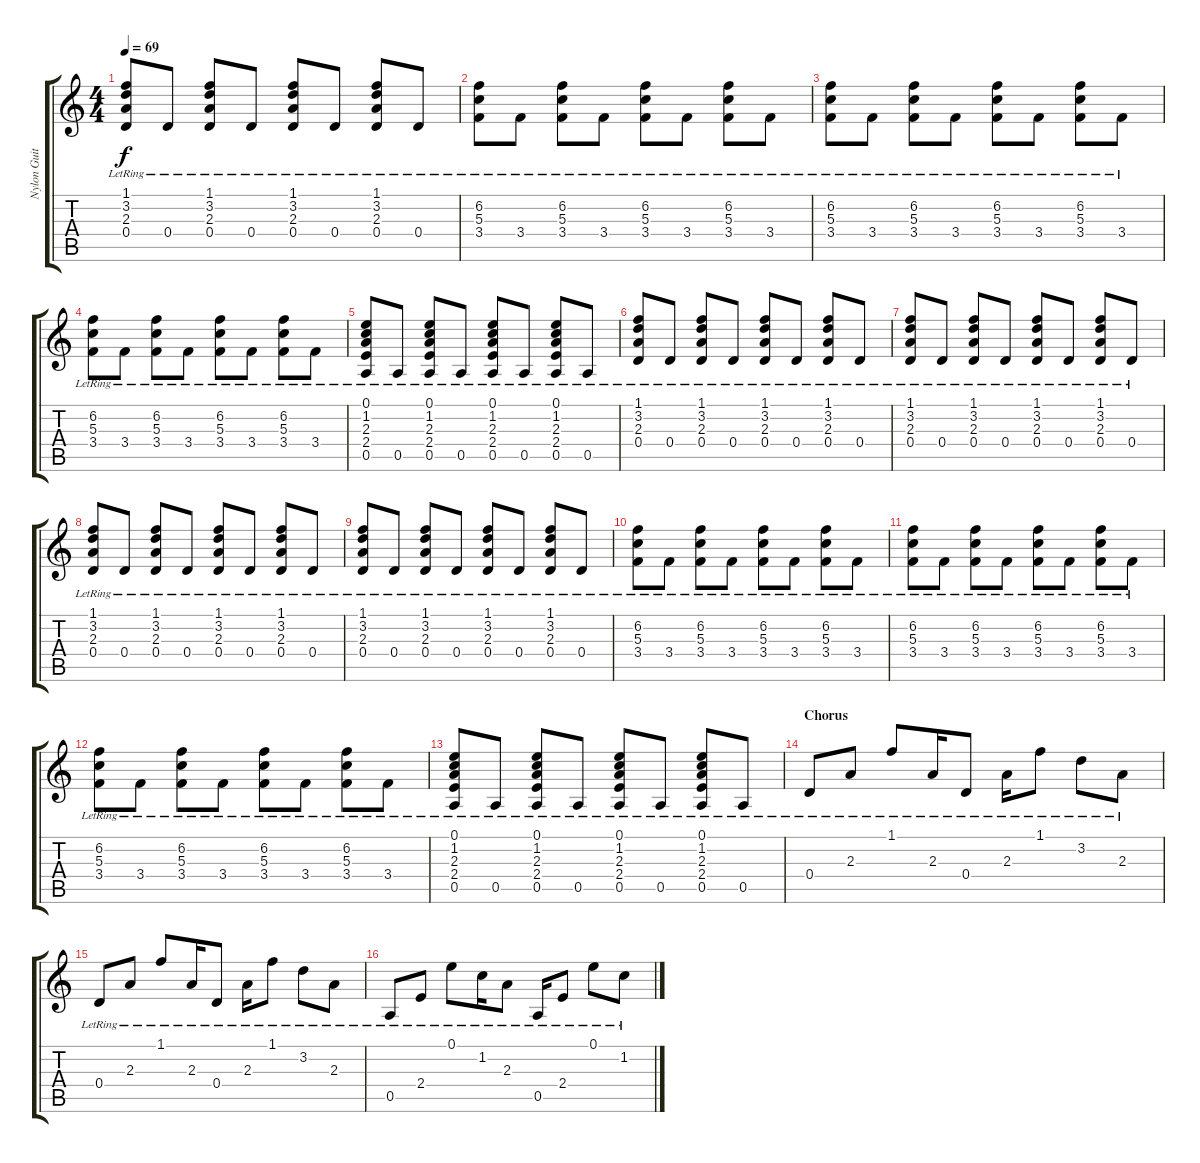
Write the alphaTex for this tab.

\track ("Nylon Guitar" "Nylon Guit") {instrument acousticguitarnylon}
\staff {score tabs}
\tuning (E4 B3 G3 D3 A2 E2) {hide}
\ts (4 4)
\tempo 69
\clef g2
\ks c
(1.1{lr} 3.2{lr} 2.3{lr} 0.4{lr}).8{dy f} 0.4{lr}.8 (1.1{lr} 3.2{lr} 2.3{lr} 0.4{lr}).8 0.4{lr}.8 (1.1{lr} 3.2{lr} 2.3{lr} 0.4{lr}).8 0.4{lr}.8 (1.1{lr} 3.2{lr} 2.3{lr} 0.4{lr}).8 0.4{lr}.8 |
(6.2{lr} 5.3{lr} 3.4{lr}).8 3.4{lr}.8 (6.2{lr} 5.3{lr} 3.4{lr}).8 3.4{lr}.8 (6.2{lr} 5.3{lr} 3.4{lr}).8 3.4{lr}.8 (6.2{lr} 5.3{lr} 3.4{lr}).8 3.4{lr}.8 |
(6.2{lr} 5.3{lr} 3.4{lr}).8 3.4{lr}.8 (6.2{lr} 5.3{lr} 3.4{lr}).8 3.4{lr}.8 (6.2{lr} 5.3{lr} 3.4{lr}).8 3.4{lr}.8 (6.2{lr} 5.3{lr} 3.4{lr}).8 3.4{lr}.8 |
(6.2{lr} 5.3{lr} 3.4{lr}).8 3.4{lr}.8 (6.2{lr} 5.3{lr} 3.4{lr}).8 3.4{lr}.8 (6.2{lr} 5.3{lr} 3.4{lr}).8 3.4{lr}.8 (6.2{lr} 5.3{lr} 3.4{lr}).8 3.4{lr}.8 |
(0.1{lr} 1.2{lr} 2.3{lr} 2.4{lr} 0.5{lr}).8 0.5{lr}.8 (0.1{lr} 1.2{lr} 2.3{lr} 2.4{lr} 0.5{lr}).8 0.5{lr}.8 (0.1{lr} 1.2{lr} 2.3{lr} 2.4{lr} 0.5{lr}).8 0.5{lr}.8 (0.1{lr} 1.2{lr} 2.3{lr} 2.4{lr} 0.5{lr}).8 0.5{lr}.8 |
(1.1{lr} 3.2{lr} 2.3{lr} 0.4{lr}).8 0.4{lr}.8 (1.1{lr} 3.2{lr} 2.3{lr} 0.4{lr}).8 0.4{lr}.8 (1.1{lr} 3.2{lr} 2.3{lr} 0.4{lr}).8 0.4{lr}.8 (1.1{lr} 3.2{lr} 2.3{lr} 0.4{lr}).8 0.4{lr}.8 |
(1.1{lr} 3.2{lr} 2.3{lr} 0.4{lr}).8 0.4{lr}.8 (1.1{lr} 3.2{lr} 2.3{lr} 0.4{lr}).8 0.4{lr}.8 (1.1{lr} 3.2{lr} 2.3{lr} 0.4{lr}).8 0.4{lr}.8 (1.1{lr} 3.2{lr} 2.3{lr} 0.4{lr}).8 0.4{lr}.8 |
(1.1{lr} 3.2{lr} 2.3{lr} 0.4{lr}).8 0.4{lr}.8 (1.1{lr} 3.2{lr} 2.3{lr} 0.4{lr}).8 0.4{lr}.8 (1.1{lr} 3.2{lr} 2.3{lr} 0.4{lr}).8 0.4{lr}.8 (1.1{lr} 3.2{lr} 2.3{lr} 0.4{lr}).8 0.4{lr}.8 |
(1.1{lr} 3.2{lr} 2.3{lr} 0.4{lr}).8 0.4{lr}.8 (1.1{lr} 3.2{lr} 2.3{lr} 0.4{lr}).8 0.4{lr}.8 (1.1{lr} 3.2{lr} 2.3{lr} 0.4{lr}).8 0.4{lr}.8 (1.1{lr} 3.2{lr} 2.3{lr} 0.4{lr}).8 0.4{lr}.8 |
(6.2{lr} 5.3{lr} 3.4{lr}).8 3.4{lr}.8 (6.2{lr} 5.3{lr} 3.4{lr}).8 3.4{lr}.8 (6.2{lr} 5.3{lr} 3.4{lr}).8 3.4{lr}.8 (6.2{lr} 5.3{lr} 3.4{lr}).8 3.4{lr}.8 |
(6.2{lr} 5.3{lr} 3.4{lr}).8 3.4{lr}.8 (6.2{lr} 5.3{lr} 3.4{lr}).8 3.4{lr}.8 (6.2{lr} 5.3{lr} 3.4{lr}).8 3.4{lr}.8 (6.2{lr} 5.3{lr} 3.4{lr}).8 3.4{lr}.8 |
(6.2{lr} 5.3{lr} 3.4{lr}).8 3.4{lr}.8 (6.2{lr} 5.3{lr} 3.4{lr}).8 3.4{lr}.8 (6.2{lr} 5.3{lr} 3.4{lr}).8 3.4{lr}.8 (6.2{lr} 5.3{lr} 3.4{lr}).8 3.4{lr}.8 |
(0.1{lr} 1.2{lr} 2.3{lr} 2.4{lr} 0.5{lr}).8 0.5{lr}.8 (0.1{lr} 1.2{lr} 2.3{lr} 2.4{lr} 0.5{lr}).8 0.5{lr}.8 (0.1{lr} 1.2{lr} 2.3{lr} 2.4{lr} 0.5{lr}).8 0.5{lr}.8 (0.1{lr} 1.2{lr} 2.3{lr} 2.4{lr} 0.5{lr}).8 0.5{lr}.8 |
\section ("" "Chorus")
0.4{lr}.8 2.3{lr}.8 1.1{lr}.8 2.3{lr}.16 0.4{lr}.8 2.3{lr}.16 1.1{lr}.8 3.2{lr}.8 2.3{lr}.8 |
0.4{lr}.8 2.3{lr}.8 1.1{lr}.8 2.3{lr}.16 0.4{lr}.8 2.3{lr}.16 1.1{lr}.8 3.2{lr}.8 2.3{lr}.8 |
0.5{lr}.8 2.4{lr}.8 0.1{lr}.8 1.2{lr}.16 2.3{lr}.8 0.5{lr}.16 2.4{lr}.8 0.1{lr}.8 1.2{lr}.8
